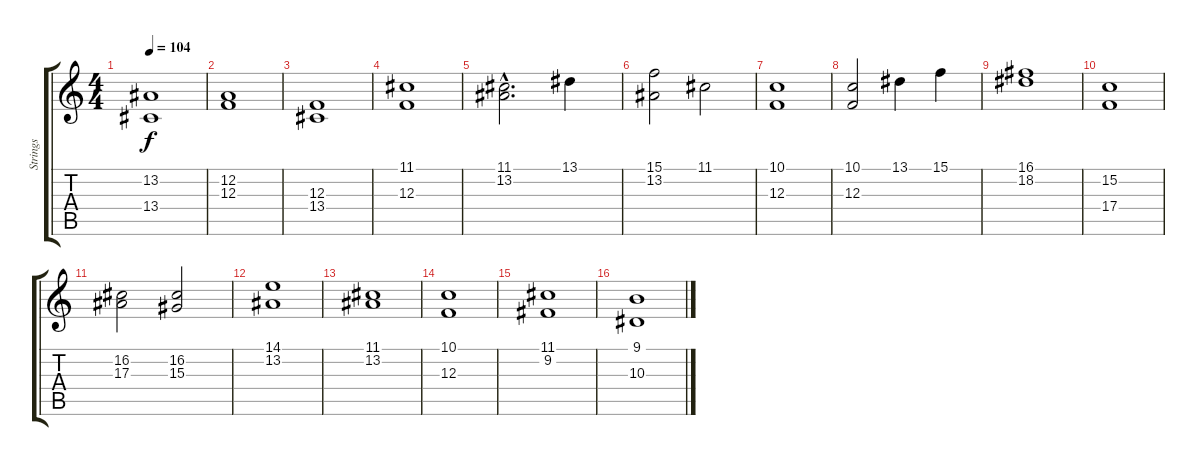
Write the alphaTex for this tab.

\track ("Strings" "Strings") {instrument stringensemble1}
\staff {score tabs}
\tuning (D4 A3 F3 C3 G2 D2) {hide}
\ts (4 4)
\tempo 104
\clef g2
\ks c
(13.2 13.4).1{dy f} |
(12.2 12.3).1 |
(12.3 13.4).1 |
(11.1 12.3).1 |
(11.1{hac} 13.2).2{d} 13.1.4 |
(15.1 13.2).2 11.1.2 |
(10.1 12.3).1 |
(10.1 12.3).2 13.1.4 15.1.4 |
(16.1 18.2).1 |
(15.2 17.4).1 |
(16.2 17.3).2 (16.2 15.3).2 |
(14.1 13.2).1 |
(11.1 13.2).1 |
(10.1 12.3).1 |
(11.1 9.2).1 |
(9.1 10.3).1
